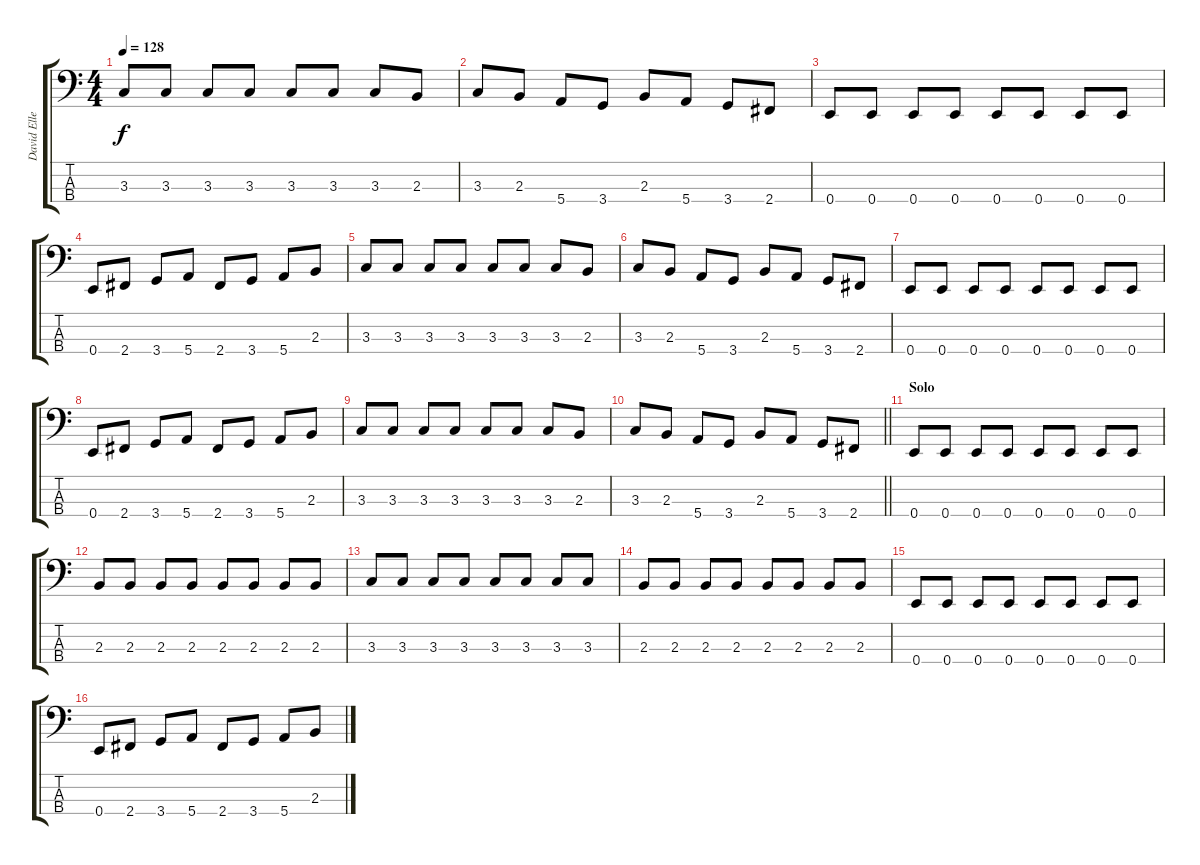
\track ("David Ellefson" "David Elle") {instrument electricbasspick}
\staff {score tabs}
\tuning (G2 D2 A1 E1) {hide}
\ts (4 4)
\tempo 128
\clef f4
\ks c
3.3.8{dy f} 3.3.8 3.3.8 3.3.8 3.3.8 3.3.8 3.3.8 2.3.8 |
3.3.8 2.3.8 5.4.8 3.4.8 2.3.8 5.4.8 3.4.8 2.4.8 |
0.4.8 0.4.8 0.4.8 0.4.8 0.4.8 0.4.8 0.4.8 0.4.8 |
0.4.8 2.4.8 3.4.8 5.4.8 2.4.8 3.4.8 5.4.8 2.3.8 |
3.3.8 3.3.8 3.3.8 3.3.8 3.3.8 3.3.8 3.3.8 2.3.8 |
3.3.8 2.3.8 5.4.8 3.4.8 2.3.8 5.4.8 3.4.8 2.4.8 |
0.4.8 0.4.8 0.4.8 0.4.8 0.4.8 0.4.8 0.4.8 0.4.8 |
0.4.8 2.4.8 3.4.8 5.4.8 2.4.8 3.4.8 5.4.8 2.3.8 |
3.3.8 3.3.8 3.3.8 3.3.8 3.3.8 3.3.8 3.3.8 2.3.8 |
\barLineRight lightlight
3.3.8 2.3.8 5.4.8 3.4.8 2.3.8 5.4.8 3.4.8 2.4.8 |
\section ("" "Solo")
0.4.8 0.4.8 0.4.8 0.4.8 0.4.8 0.4.8 0.4.8 0.4.8 |
2.3.8 2.3.8 2.3.8 2.3.8 2.3.8 2.3.8 2.3.8 2.3.8 |
3.3.8 3.3.8 3.3.8 3.3.8 3.3.8 3.3.8 3.3.8 3.3.8 |
2.3.8 2.3.8 2.3.8 2.3.8 2.3.8 2.3.8 2.3.8 2.3.8 |
0.4.8 0.4.8 0.4.8 0.4.8 0.4.8 0.4.8 0.4.8 0.4.8 |
0.4.8 2.4.8 3.4.8 5.4.8 2.4.8 3.4.8 5.4.8 2.3.8
